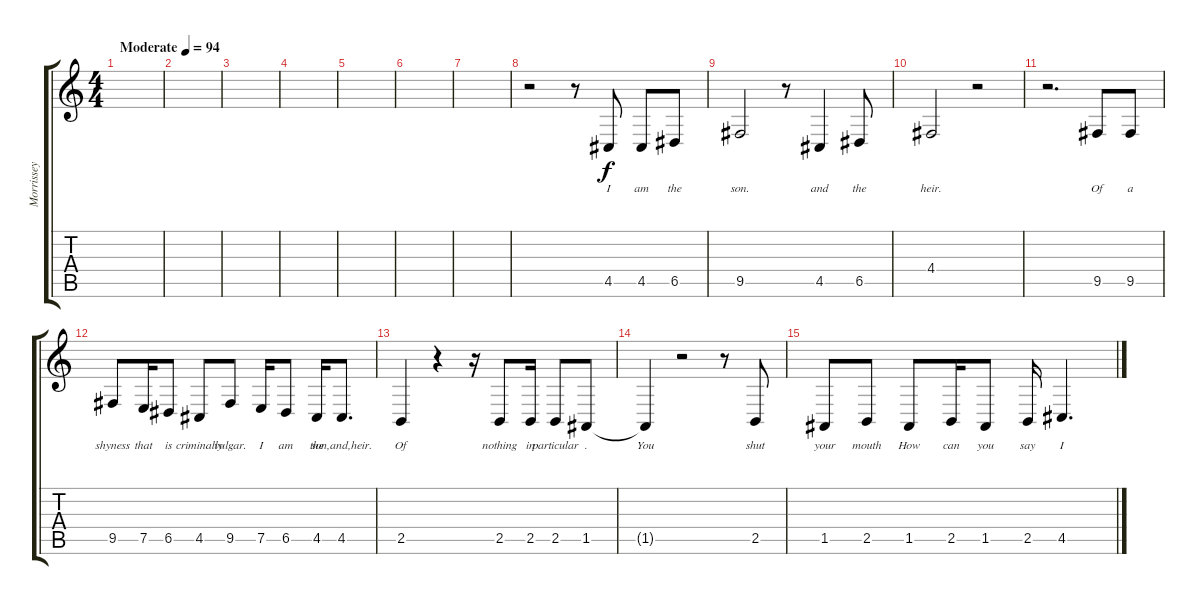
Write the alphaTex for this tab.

\track ("Morrissey" "Morrissey") {instrument pad7halo}
\staff {score tabs}
\tuning (E4 B3 G3 D3 A2 E2) {hide}
\ts (4 4)
\tempo (94 "Moderate")
\clef g2
\ks c
|
|
|
|
|
|
|
r.2 r.8 4.5.8{lyrics (0 "I") lyrics (1 "") lyrics (2 "") lyrics (3 "") lyrics (4 "")} 4.5.8{lyrics (0 "am") lyrics (1 "") lyrics (2 "") lyrics (3 "") lyrics (4 "")} 6.5.8{lyrics (0 "the") lyrics (1 "") lyrics (2 "") lyrics (3 "") lyrics (4 "")} |
9.5.2{lyrics (0 "son.") lyrics (1 "") lyrics (2 "") lyrics (3 "") lyrics (4 "")} r.8 4.5.4{lyrics (0 "and") lyrics (1 "") lyrics (2 "") lyrics (3 "") lyrics (4 "")} 6.5.8{lyrics (0 "the") lyrics (1 "") lyrics (2 "") lyrics (3 "") lyrics (4 "")} |
4.4.2{lyrics (0 "heir.") lyrics (1 "") lyrics (2 "") lyrics (3 "") lyrics (4 "")} r.2 |
r.2{d} 9.5.8{lyrics (0 "Of") lyrics (1 "") lyrics (2 "") lyrics (3 "") lyrics (4 "")} 9.5.8{lyrics (0 "a") lyrics (1 "") lyrics (2 "") lyrics (3 "") lyrics (4 "")} |
9.5.8{lyrics (0 "shyness") lyrics (1 "") lyrics (2 "") lyrics (3 "") lyrics (4 "")} 7.5.16{lyrics (0 "that") lyrics (1 "") lyrics (2 "") lyrics (3 "") lyrics (4 "")} 6.5.8{lyrics (0 "is") lyrics (1 "") lyrics (2 "") lyrics (3 "") lyrics (4 "")} 4.5.8{lyrics (0 "criminally") lyrics (1 "") lyrics (2 "") lyrics (3 "") lyrics (4 "")} 9.5.8{lyrics (0 "vulgar.") lyrics (1 "") lyrics (2 "") lyrics (3 "") lyrics (4 "")} 7.5.16{lyrics (0 "I") lyrics (1 "") lyrics (2 "") lyrics (3 "") lyrics (4 "")} 6.5.8{lyrics (0 "am") lyrics (1 "") lyrics (2 "") lyrics (3 "") lyrics (4 "")} 4.5.16{lyrics (0 "the") lyrics (1 "") lyrics (2 "") lyrics (3 "") lyrics (4 "")} 4.5.8{d lyrics (0 "son,and,heir.") lyrics (1 "") lyrics (2 "") lyrics (3 "") lyrics (4 "")} |
2.5.4{lyrics (0 "Of") lyrics (1 "") lyrics (2 "") lyrics (3 "") lyrics (4 "")} r.4 r.16 2.5.8{lyrics (0 "nothing") lyrics (1 "") lyrics (2 "") lyrics (3 "") lyrics (4 "")} 2.5.16{lyrics (0 "in") lyrics (1 "") lyrics (2 "") lyrics (3 "") lyrics (4 "")} 2.5.8{lyrics (0 "particular") lyrics (1 "") lyrics (2 "") lyrics (3 "") lyrics (4 "")} 1.5.8{lyrics (0 ".") lyrics (1 "") lyrics (2 "") lyrics (3 "") lyrics (4 "")} |
1.5{t}.4{lyrics (0 "You") lyrics (1 "") lyrics (2 "") lyrics (3 "") lyrics (4 "")} r.2 r.8 2.5.8{lyrics (0 "shut") lyrics (1 "") lyrics (2 "") lyrics (3 "") lyrics (4 "")} |
1.5.8{lyrics (0 "your") lyrics (1 "") lyrics (2 "") lyrics (3 "") lyrics (4 "")} 2.5.8{lyrics (0 "mouth") lyrics (1 "") lyrics (2 "") lyrics (3 "") lyrics (4 "")} 1.5.8{lyrics (0 "How") lyrics (1 "") lyrics (2 "") lyrics (3 "") lyrics (4 "")} 2.5.16{lyrics (0 "can") lyrics (1 "") lyrics (2 "") lyrics (3 "") lyrics (4 "")} 1.5.8{lyrics (0 "you") lyrics (1 "") lyrics (2 "") lyrics (3 "") lyrics (4 "")} 2.5.16{lyrics (0 "say") lyrics (1 "") lyrics (2 "") lyrics (3 "") lyrics (4 "")} 4.5.4{d lyrics (0 "I") lyrics (1 "") lyrics (2 "") lyrics (3 "") lyrics (4 "")}
